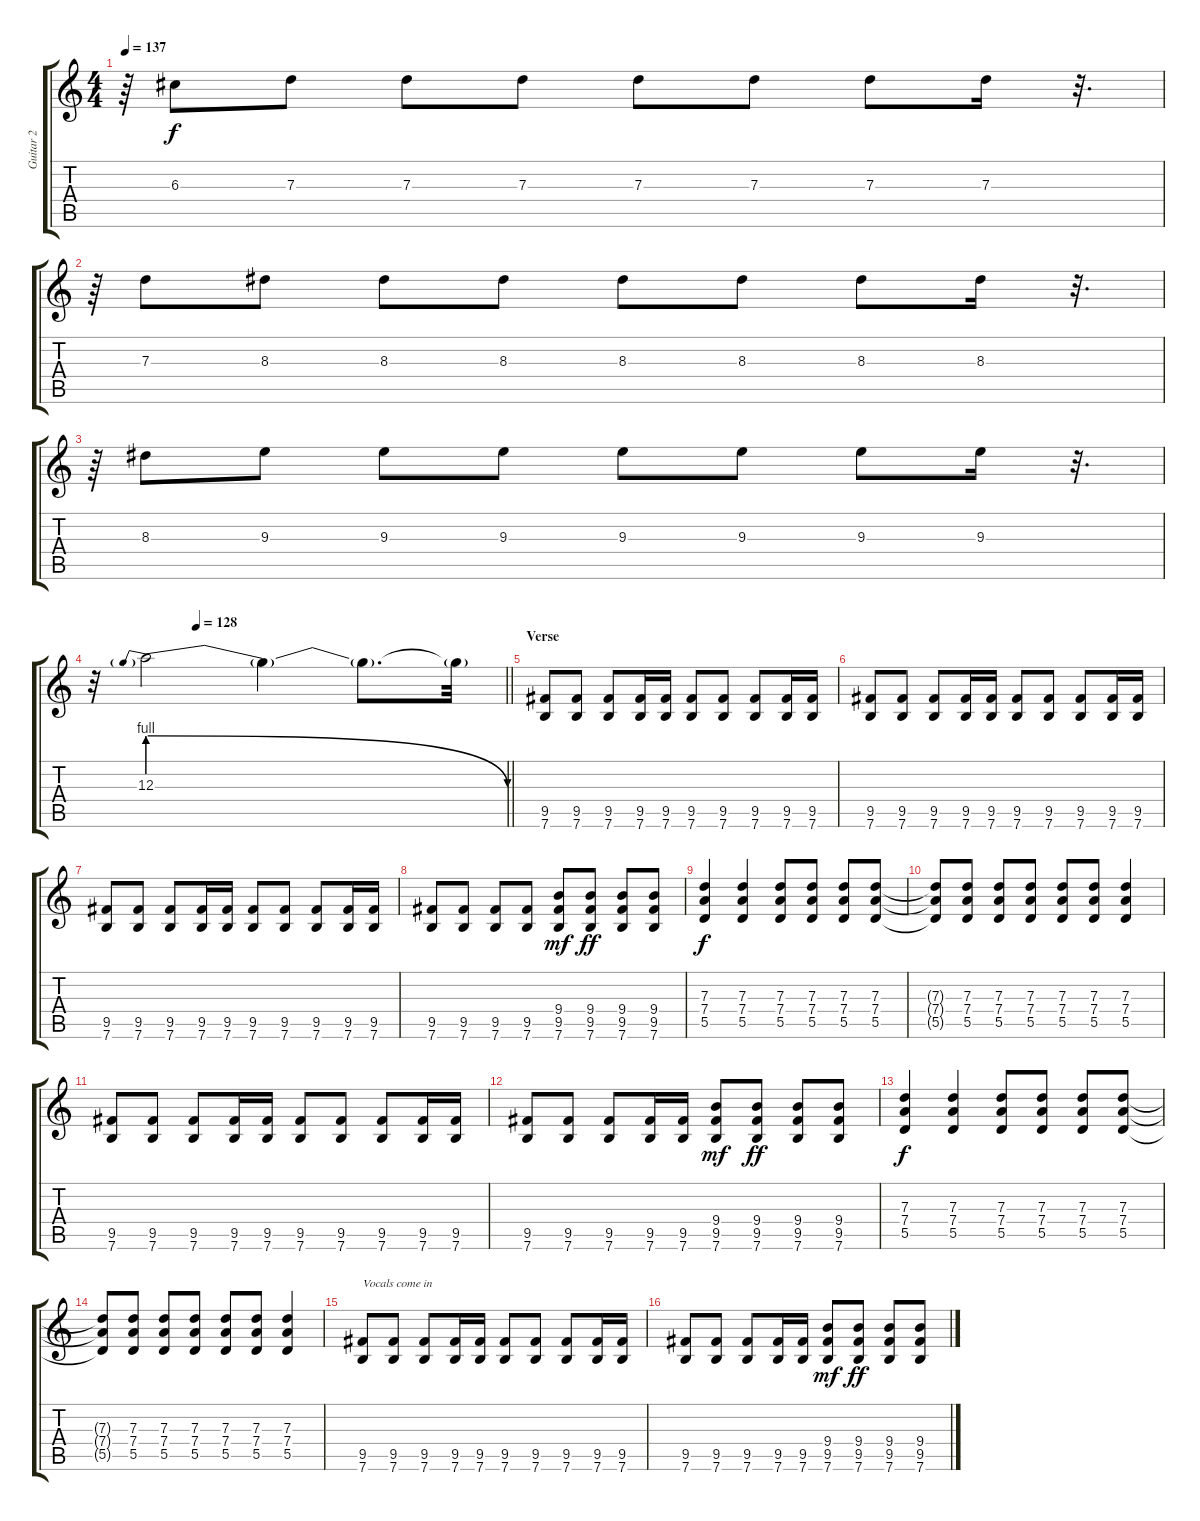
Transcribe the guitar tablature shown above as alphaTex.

\track ("Guitar 2" "Guitar 2") {instrument distortionguitar}
\staff {score tabs}
\tuning (E4 B3 G3 D3 A2 E2) {hide}
\ts (4 4)
\tempo 137
\clef g2
\ks c
r.64{dy f} 6.3.8{instrument distortionguitar} 7.3.8 7.3.8 7.3.8 7.3.8 7.3.8 7.3.8 7.3.16 r.32{d} |
r.64 7.3.8{instrument distortionguitar} 8.3.8 8.3.8 8.3.8 8.3.8 8.3.8 8.3.8 8.3.16 r.32{d} |
r.64 8.3.8{instrument distortionguitar} 9.3.8 9.3.8 9.3.8 9.3.8 9.3.8 9.3.8 9.3.16 r.32{d} |
\tempo (128 0.25)
\barLineRight lightlight
r.32 12.3{be (prebendrelease 0 4 60 0)}.2 12.3{t}.4 12.3{t}.8{d} 12.3{t}.32 |
\section ("" "Verse")
(9.5 7.6).8{txt " " volume 9 balance 12 instrument electricguitarclean} (9.5 7.6).8 (9.5 7.6).8 (9.5 7.6).16 (9.5 7.6).16 (9.5 7.6).8 (9.5 7.6).8 (9.5 7.6).8 (9.5 7.6).16 (9.5 7.6).16 |
(9.5 7.6).8 (9.5 7.6).8 (9.5 7.6).8 (9.5 7.6).16 (9.5 7.6).16 (9.5 7.6).8 (9.5 7.6).8 (9.5 7.6).8 (9.5 7.6).16 (9.5 7.6).16 |
(9.5 7.6).8 (9.5 7.6).8 (9.5 7.6).8 (9.5 7.6).16 (9.5 7.6).16 (9.5 7.6).8 (9.5 7.6).8 (9.5 7.6).8 (9.5 7.6).16 (9.5 7.6).16 |
(9.5 7.6).8 (9.5 7.6).8 (9.5 7.6).8 (9.5 7.6).8 (9.4 9.5 7.6).8{dy mf} (9.4 9.5 7.6).8{dy ff volume 13} (9.4 9.5 7.6).8 (9.4 9.5 7.6).8 |
(7.3 7.4 5.5).4{dy f instrument distortionguitar} (7.3 7.4 5.5).4 (7.3 7.4 5.5).8 (7.3 7.4 5.5).8 (7.3 7.4 5.5).8 (7.3 7.4 5.5).8 |
(7.3{t} 7.4{t} 5.5{t}).8 (7.3 7.4 5.5).8 (7.3 7.4 5.5).8 (7.3 7.4 5.5).8 (7.3 7.4 5.5).8 (7.3 7.4 5.5).8 (7.3 7.4 5.5).4 |
(9.5 7.6).8{volume 9 instrument electricguitarclean} (9.5 7.6).8 (9.5 7.6).8 (9.5 7.6).16 (9.5 7.6).16 (9.5 7.6).8 (9.5 7.6).8 (9.5 7.6).8 (9.5 7.6).16 (9.5 7.6).16 |
(9.5 7.6).8 (9.5 7.6).8 (9.5 7.6).8 (9.5 7.6).16 (9.5 7.6).16 (9.4 9.5 7.6).8{dy mf} (9.4 9.5 7.6).8{dy ff volume 13} (9.4 9.5 7.6).8 (9.4 9.5 7.6).8 |
(7.3 7.4 5.5).4{dy f instrument distortionguitar} (7.3 7.4 5.5).4 (7.3 7.4 5.5).8 (7.3 7.4 5.5).8 (7.3 7.4 5.5).8 (7.3 7.4 5.5).8 |
(7.3{t} 7.4{t} 5.5{t}).8 (7.3 7.4 5.5).8 (7.3 7.4 5.5).8 (7.3 7.4 5.5).8 (7.3 7.4 5.5).8 (7.3 7.4 5.5).8 (7.3 7.4 5.5).4 |
(9.5 7.6).8{txt "Vocals come in" volume 9 instrument electricguitarclean} (9.5 7.6).8 (9.5 7.6).8 (9.5 7.6).16 (9.5 7.6).16 (9.5 7.6).8 (9.5 7.6).8 (9.5 7.6).8 (9.5 7.6).16 (9.5 7.6).16 |
(9.5 7.6).8 (9.5 7.6).8 (9.5 7.6).8 (9.5 7.6).16 (9.5 7.6).16 (9.4 9.5 7.6).8{dy mf} (9.4 9.5 7.6).8{dy ff volume 13} (9.4 9.5 7.6).8 (9.4 9.5 7.6).8
